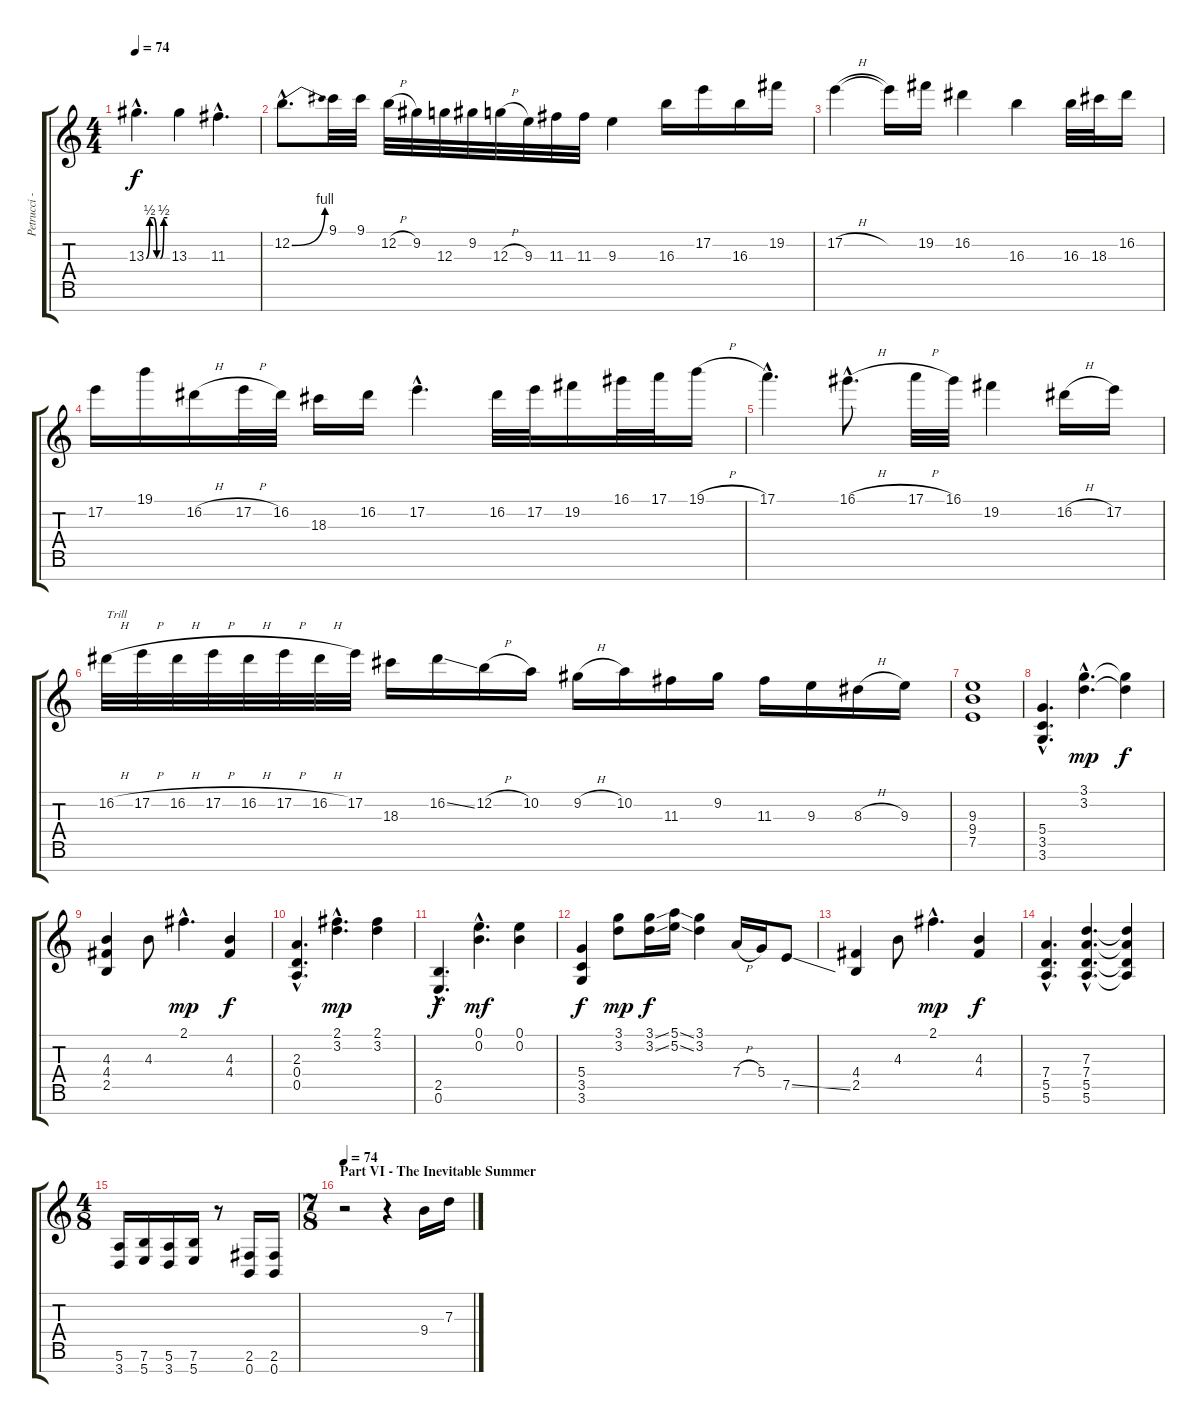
\track ("Petrucci - Distortion 7st." "Petrucci -") {instrument overdrivenguitar}
\staff {score tabs}
\tuning (E4 B3 G3 D3 A2 E2 B1) {hide}
\ts (4 4)
\tempo 74
\clef g2
\ks c
13.3{be (custom 0 0 10 2 20 2 30 0 40 0 50 2 60 2) hac}.4{d dy f} 13.3.4 11.3{hac}.4{d} |
12.2{be (bend 0 0 60 4) hac}.8{d} 9.1.32 9.1.32 12.2{h}.32 9.2.32 12.3.32 9.2.32 12.3{h}.32 9.3.32 11.3.32 11.3.32 9.3.4 16.3.16 17.2.16 16.3.16 19.2.16 |
17.2{h}.4 17.2{t}.16 19.2.16 16.2.4 16.3.4 16.3.32 18.3.32 16.2.16 |
17.2.16 19.1.16 16.2{h}.16 17.2{h}.32 16.2.32 18.3.16 16.2.16 17.2{hac}.4{d} 16.2.32 17.2.32 19.2.16 16.1.32 17.1.32 19.1{h}.16 |
17.1{hac}.4{d} 16.1{h hac}.8{d} 17.1{h}.32 16.1.32 19.2.4 16.2{h}.16 17.2.16 |
16.2{h}.32{txt "Trill"} 17.2{h}.32 16.2{h}.32 17.2{h}.32 16.2{h}.32 17.2{h}.32 16.2{h}.32 17.2.32 18.3.16 16.2{ss}.16 12.2{h}.16 10.2.16 9.2{h}.16 10.2.16 11.3.16 9.2.16 11.3.16 9.3.16 8.3{h}.16 9.3.16 |
(9.3 9.4 7.5).1 |
(5.4{hac} 3.5{hac} 3.6{hac}).4{d} (3.1{hac} 3.2{hac}).4{d dy mp} (3.1{t} 3.2{t}).4{dy f} |
(4.3 4.4 2.5).4 4.3.8 2.1{hac}.4{d dy mp} (4.3 4.4).4{dy f} |
(2.3{hac} 0.4{hac} 0.5{hac}).4{d} (2.1{hac} 3.2{hac}).4{d dy mp} (2.1 3.2).4 |
(2.5{hac} 0.6{hac}).4{d dy f} (0.1{hac} 0.2{hac}).4{d dy mf} (0.1 0.2).4 |
(5.4 3.5 3.6).4{dy f} (3.1 3.2).8{dy mp} (3.1{ss} 3.2{ss}).16{dy f} (5.1{ss} 5.2{ss}).16 (3.1 3.2).4 7.4{h}.16 5.4.16 7.5{ss}.8 |
(4.4 2.5).4 4.3.8 2.1{hac}.4{d dy mp} (4.3 4.4).4{dy f} |
(7.4{hac} 5.5{hac} 5.6{hac}).4{d} (7.3{hac} 7.4{hac} 5.5{hac} 5.6{hac}).4{d} (7.3{t} 7.4{t} 5.5{t} 5.6{t}).4 |
\ts (4 8)
(5.6 3.7).16 (7.6 5.7).16 (5.6 3.7).16 (7.6 5.7).16 r.8 (2.6 0.7).16 (2.6 0.7).16 |
\ts (7 8)
\section ("" "Part VI - The Inevitable Summer")
\tempo 74
r.2{instrument distortionguitar} r.4 9.4.16 7.3{ss}.16
